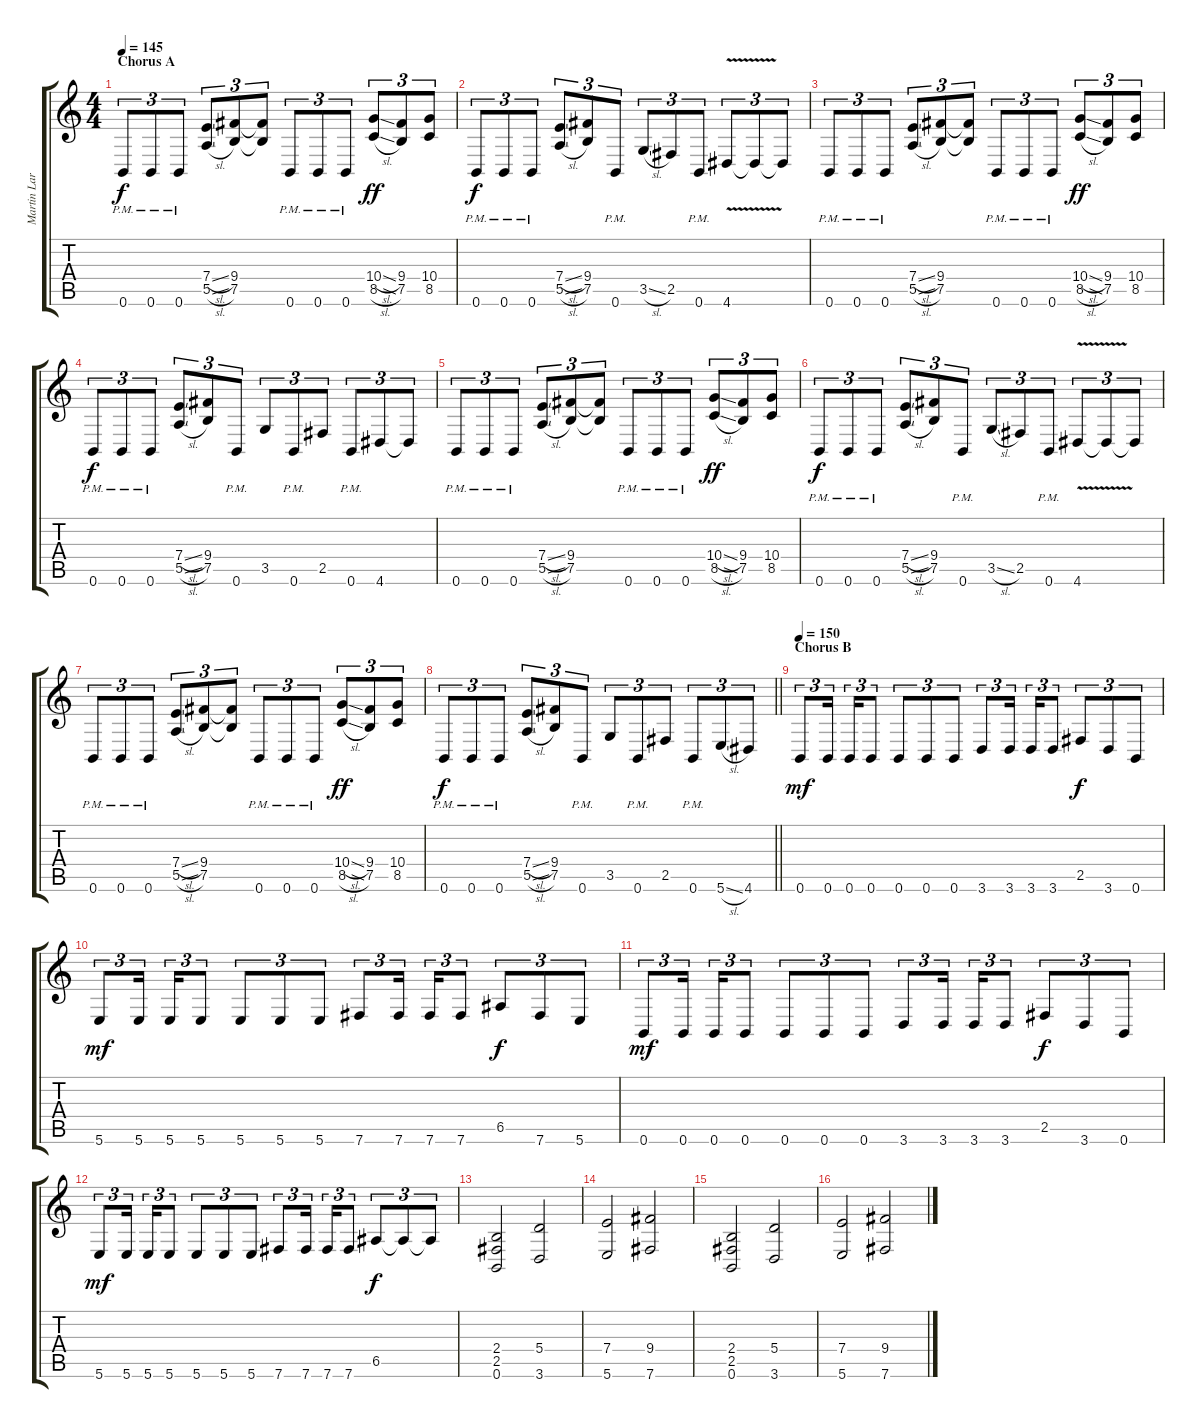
\track ("Martin Larsson" "Martin Lar") {instrument distortionguitar}
\staff {score tabs}
\tuning (B3 Gb3 D3 A2 E2 B1) {hide}
\ts (4 4)
\section ("" "Chorus A")
\tempo 145
\clef g2
\ks c
0.6{pm}.8{tu (3 2) dy f} 0.6{pm}.8{tu (3 2)} 0.6{pm}.8{tu (3 2)} (7.4{sl} 5.5{sl}).8{tu (3 2)} (9.4 7.5).8{tu (3 2)} (9.4{t} 7.5{t}).8{tu (3 2)} 0.6{pm}.8{tu (3 2)} 0.6{pm}.8{tu (3 2)} 0.6{pm}.8{tu (3 2)} (10.4{sl} 8.5{sl}).8{tu (3 2) dy ff} (9.4 7.5).8{tu (3 2)} (10.4 8.5).8{tu (3 2)} |
0.6{pm}.8{tu (3 2) dy f} 0.6{pm}.8{tu (3 2)} 0.6{pm}.8{tu (3 2)} (7.4{sl} 5.5{sl}).8{tu (3 2)} (9.4 7.5).8{tu (3 2)} 0.6{pm}.8{tu (3 2)} 3.5{sl}.8{tu (3 2)} 2.5.8{tu (3 2)} 0.6{pm}.8{tu (3 2)} 4.6{v}.8{tu (3 2)} 4.6{t}.8{tu (3 2)} 4.6{t}.8{tu (3 2)} |
0.6{pm}.8{tu (3 2)} 0.6{pm}.8{tu (3 2)} 0.6{pm}.8{tu (3 2)} (7.4{sl} 5.5{sl}).8{tu (3 2)} (9.4 7.5).8{tu (3 2)} (9.4{t} 7.5{t}).8{tu (3 2)} 0.6{pm}.8{tu (3 2)} 0.6{pm}.8{tu (3 2)} 0.6{pm}.8{tu (3 2)} (10.4{sl} 8.5{sl}).8{tu (3 2) dy ff} (9.4 7.5).8{tu (3 2)} (10.4 8.5).8{tu (3 2)} |
0.6{pm}.8{tu (3 2) dy f} 0.6{pm}.8{tu (3 2)} 0.6{pm}.8{tu (3 2)} (7.4{sl} 5.5{sl}).8{tu (3 2)} (9.4 7.5).8{tu (3 2)} 0.6{pm}.8{tu (3 2)} 3.5.8{tu (3 2)} 0.6{pm}.8{tu (3 2)} 2.5.8{tu (3 2)} 0.6{pm}.8{tu (3 2)} 4.6.8{tu (3 2)} 4.6{t}.8{tu (3 2)} |
0.6{pm}.8{tu (3 2)} 0.6{pm}.8{tu (3 2)} 0.6{pm}.8{tu (3 2)} (7.4{sl} 5.5{sl}).8{tu (3 2)} (9.4 7.5).8{tu (3 2)} (9.4{t} 7.5{t}).8{tu (3 2)} 0.6{pm}.8{tu (3 2)} 0.6{pm}.8{tu (3 2)} 0.6{pm}.8{tu (3 2)} (10.4{sl} 8.5{sl}).8{tu (3 2) dy ff} (9.4 7.5).8{tu (3 2)} (10.4 8.5).8{tu (3 2)} |
0.6{pm}.8{tu (3 2) dy f} 0.6{pm}.8{tu (3 2)} 0.6{pm}.8{tu (3 2)} (7.4{sl} 5.5{sl}).8{tu (3 2)} (9.4 7.5).8{tu (3 2)} 0.6{pm}.8{tu (3 2)} 3.5{sl}.8{tu (3 2)} 2.5.8{tu (3 2)} 0.6{pm}.8{tu (3 2)} 4.6{v}.8{tu (3 2)} 4.6{t}.8{tu (3 2)} 4.6{t}.8{tu (3 2)} |
0.6{pm}.8{tu (3 2)} 0.6{pm}.8{tu (3 2)} 0.6{pm}.8{tu (3 2)} (7.4{sl} 5.5{sl}).8{tu (3 2)} (9.4 7.5).8{tu (3 2)} (9.4{t} 7.5{t}).8{tu (3 2)} 0.6{pm}.8{tu (3 2)} 0.6{pm}.8{tu (3 2)} 0.6{pm}.8{tu (3 2)} (10.4{sl} 8.5{sl}).8{tu (3 2) dy ff} (9.4 7.5).8{tu (3 2)} (10.4 8.5).8{tu (3 2)} |
\barLineRight lightlight
0.6{pm}.8{tu (3 2) dy f} 0.6{pm}.8{tu (3 2)} 0.6{pm}.8{tu (3 2)} (7.4{sl} 5.5{sl}).8{tu (3 2)} (9.4 7.5).8{tu (3 2)} 0.6{pm}.8{tu (3 2)} 3.5.8{tu (3 2)} 0.6{pm}.8{tu (3 2)} 2.5.8{tu (3 2)} 0.6{pm}.8{tu (3 2)} 5.6{sl}.8{tu (3 2)} 4.6.8{tu (3 2)} |
\section ("" "Chorus B")
\tempo 150
0.6.8{tu (3 2) dy mf} 0.6.16{tu (3 2) beam splitsecondary} 0.6.16{tu (3 2)} 0.6.8{tu (3 2)} 0.6.8{tu (3 2)} 0.6.8{tu (3 2)} 0.6.8{tu (3 2)} 3.6.8{tu (3 2)} 3.6.16{tu (3 2) beam splitsecondary} 3.6.16{tu (3 2)} 3.6.8{tu (3 2)} 2.5.8{tu (3 2) dy f} 3.6.8{tu (3 2)} 0.6.8{tu (3 2)} |
5.6.8{tu (3 2) dy mf} 5.6.16{tu (3 2) beam splitsecondary} 5.6.16{tu (3 2)} 5.6.8{tu (3 2)} 5.6.8{tu (3 2)} 5.6.8{tu (3 2)} 5.6.8{tu (3 2)} 7.6.8{tu (3 2)} 7.6.16{tu (3 2) beam splitsecondary} 7.6.16{tu (3 2)} 7.6.8{tu (3 2)} 6.5.8{tu (3 2) dy f} 7.6.8{tu (3 2)} 5.6.8{tu (3 2)} |
0.6.8{tu (3 2) dy mf} 0.6.16{tu (3 2) beam splitsecondary} 0.6.16{tu (3 2)} 0.6.8{tu (3 2)} 0.6.8{tu (3 2)} 0.6.8{tu (3 2)} 0.6.8{tu (3 2)} 3.6.8{tu (3 2)} 3.6.16{tu (3 2) beam splitsecondary} 3.6.16{tu (3 2)} 3.6.8{tu (3 2)} 2.5.8{tu (3 2) dy f} 3.6.8{tu (3 2)} 0.6.8{tu (3 2)} |
5.6.8{tu (3 2) dy mf} 5.6.16{tu (3 2) beam splitsecondary} 5.6.16{tu (3 2)} 5.6.8{tu (3 2)} 5.6.8{tu (3 2)} 5.6.8{tu (3 2)} 5.6.8{tu (3 2)} 7.6.8{tu (3 2)} 7.6.16{tu (3 2) beam splitsecondary} 7.6.16{tu (3 2)} 7.6.8{tu (3 2)} 6.5.8{tu (3 2) dy f} 6.5{t}.8{tu (3 2)} 6.5{t}.8{tu (3 2)} |
(2.4 2.5 0.6).2 (5.4 3.6).2 |
(7.4 5.6).2 (9.4 7.6).2 |
(2.4 2.5 0.6).2 (5.4 3.6).2 |
(7.4 5.6).2 (9.4 7.6).2
